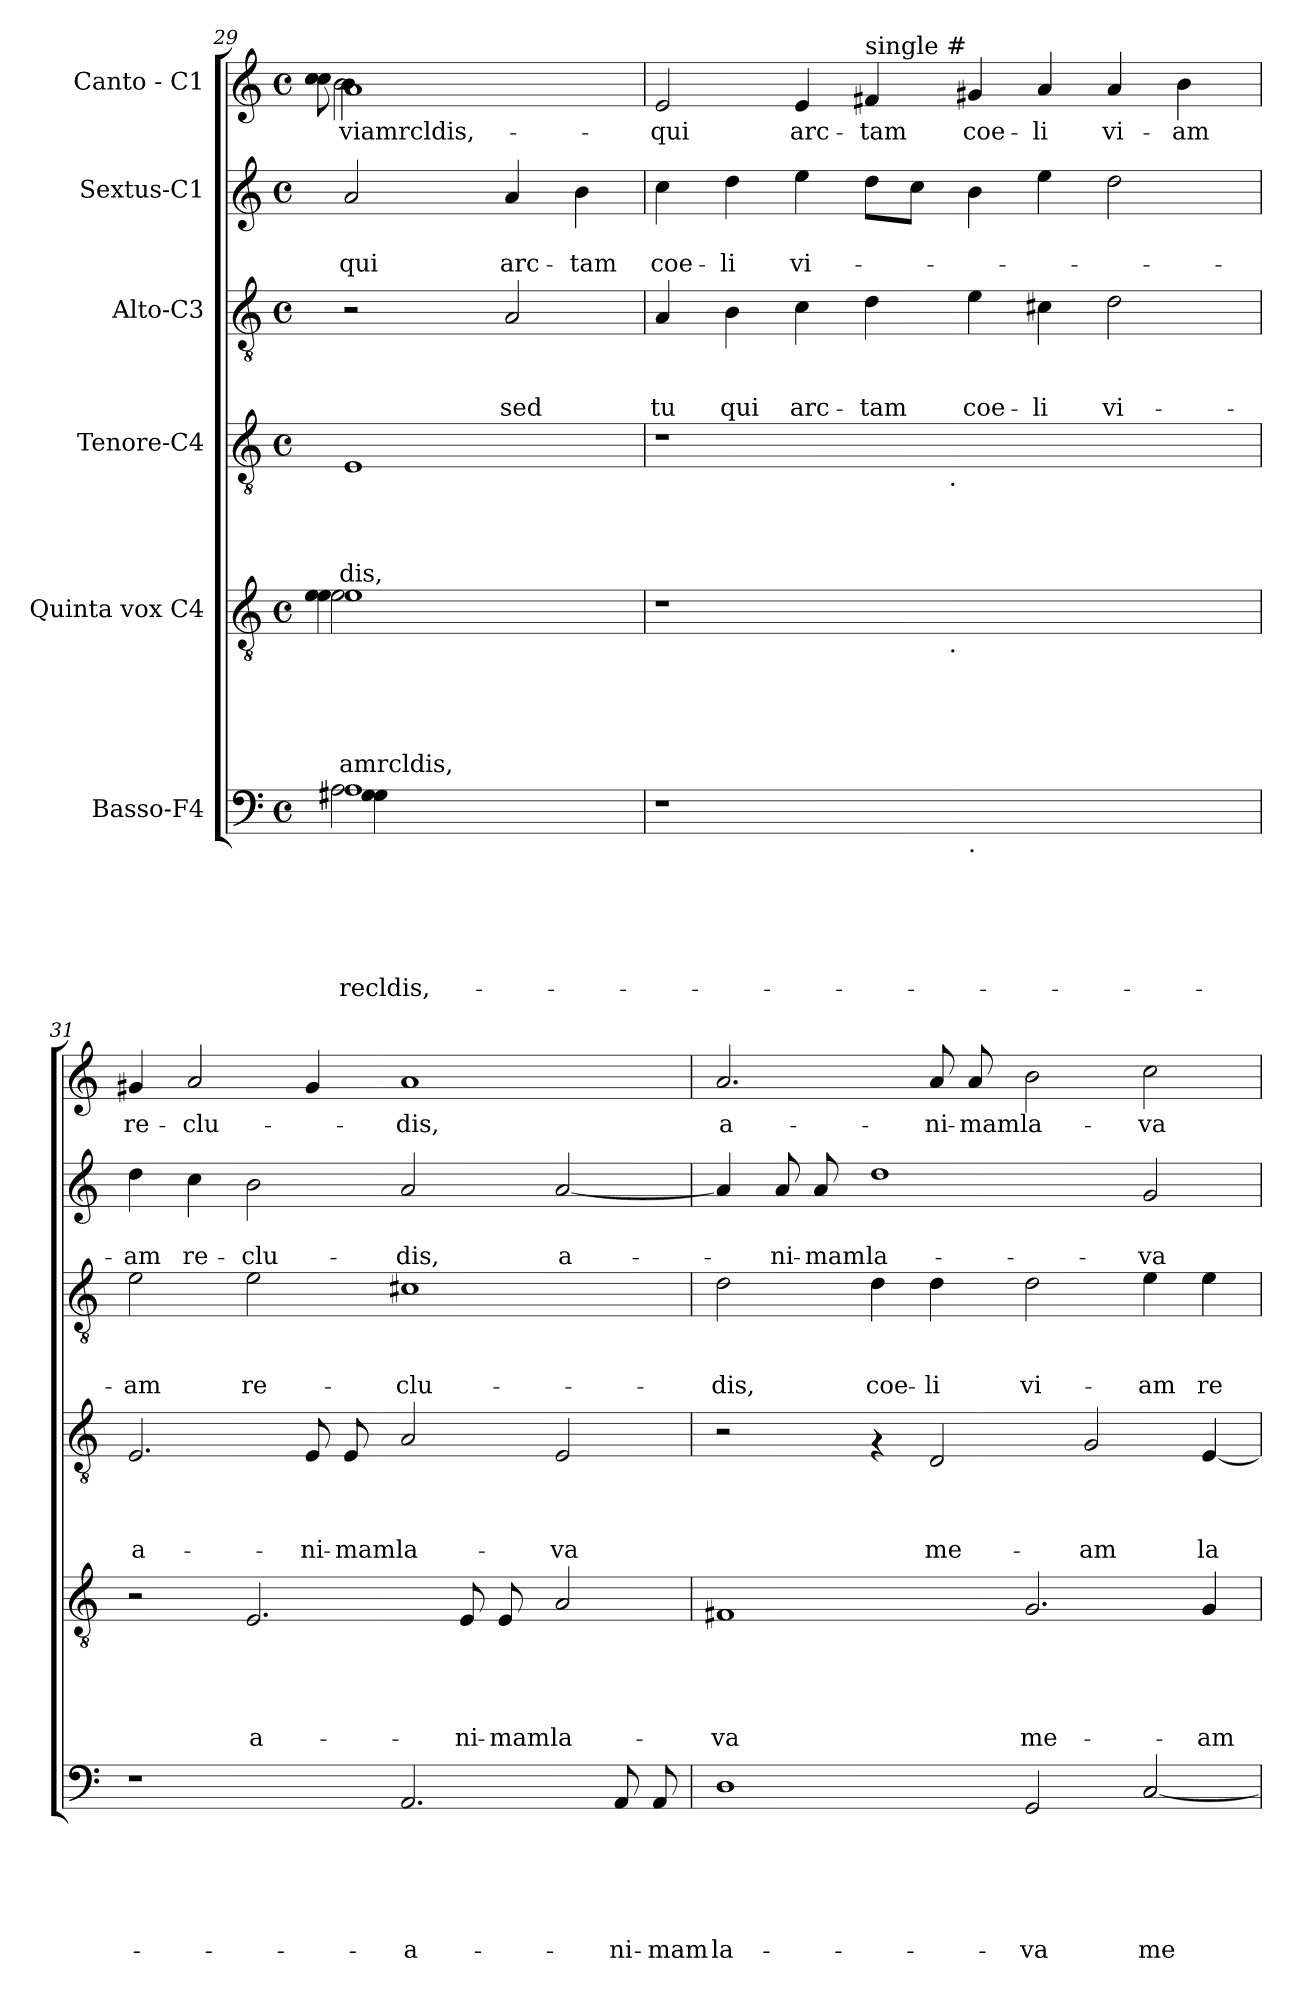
**kern	**text	**text	**text	**text	**text	**text	**kern	**text	**text	**text	**text	**text	**kern	**text	**text	**text	**text	**kern	**text	**text	**text	**kern	**text	**text	**kern	**text
*part6	*part6	*part6	*part6	*part6	*part6	*part6	*part5	*part5	*part5	*part5	*part5	*part5	*part4	*part4	*part4	*part4	*part4	*part3	*part3	*part3	*part3	*part2	*part2	*part2	*part1	*part1
*staff6	*staff6	*staff6	*staff6	*staff6	*staff6	*staff6	*staff5	*staff5	*staff5	*staff5	*staff5	*staff5	*staff4	*staff4	*staff4	*staff4	*staff4	*staff3	*staff3	*staff3	*staff3	*staff2	*staff2	*staff2	*staff1	*staff1
*I"Basso-F4	*	*	*	*	*	*	*I"Quinta vox C4	*	*	*	*	*	*I"Tenore-C4	*	*	*	*	*I"Alto-C3	*	*	*	*I"Sextus-C1	*	*	*I"Canto - C1	*
*clefF4	*	*	*	*	*	*	*clefGv2	*	*	*	*	*	*clefGv2	*	*	*	*	*clefGv2	*	*	*	*clefG2	*	*	*clefG2	*
*k[]	*	*	*	*	*	*	*k[]	*	*	*	*	*	*k[]	*	*	*	*	*k[]	*	*	*	*k[]	*	*	*k[]	*
*C:	*	*	*	*	*	*	*C:	*	*	*	*	*	*C:	*	*	*	*	*C:	*	*	*	*C:	*	*	*C:	*
*M4/4	*	*	*	*	*	*	*M4/4	*	*	*	*	*	*M4/4	*	*	*	*	*M4/4	*	*	*	*M4/4	*	*	*M4/4	*
*met(c)	*	*	*	*	*	*	*met(c)	*	*	*	*	*	*met(c)	*	*	*	*	*met(c)	*	*	*	*met(c)	*	*	*met(c)	*
=29	=29	=29	=29	=29	=29	=29	=29	=29	=29	=29	=29	=29	=29	=29	=29	=29	=29	=29	=29	=29	=29	=29	=29	=29	=29	=29
*^	*	*	*	*	*	*	*	*	*	*	*	*	*	*	*	*	*	*	*	*	*	*	*	*	*	*
*	*^	*	*	*	*	*	*	*	*	*	*	*	*	*	*	*	*	*	*	*	*	*	*	*	*	*	*
!	!	!	!	!	!	!	!	!LO:LY:b	!	!	!	!	!	!LO:LY:b	!	!	!	!	!LO:LY:b	!	!	!	!	!	!	!LO:LY:b	!	!LO:LY:b
*	*	*	*	*	*	*	*	*	*^	*	*	*	*	*	*	*	*	*	*	*	*	*	*	*	*	*	*^	*
*	*	*	*	*	*	*	*	*	*	*^	*	*	*	*	*	*	*	*	*	*	*	*	*	*	*	*	*	*	*^	*
*	*	*	*	*	*	*	*	*	*	*	*	*	*	*	*	*	*	*	*	*	*	*	*	*	*	*	*	*	*	*	*^	*
1A	2A\	4G#X\ 4G#\	.	.	.	.	.	recldis,-	1e	2e\	4e\ 4e\	.	.	.	.	-amrcldis,	1E	.	.	.	-dis,	2r	.	.	.	2a/	.	qui	1a	2b\	4b\	8cc\ 8cc\	viamrcldis,-
.	.	.	.	.	.	.	.	.	.	.	.	.	.	.	.	.	.	.	.	.	.	.	.	.	.	.	.	.	.	.	.	2..ryy	.
.	.	2.ryy	.	.	.	.	.	.	.	.	2.ryy	.	.	.	.	.	.	.	.	.	.	.	.	.	.	.	.	.	.	.	2.ryy	.	.
!	!	!	!	!	!	!	!	!	!	!	!	!	!	!	!	!	!	!	!	!	!	!	!	!	!LO:LY:b	!	!	!LO:LY:b	!	!	!	!	!
.	2ryy	.	.	.	.	.	.	.	.	2ryy	.	.	.	.	.	.	.	.	.	.	.	2A/	.	.	sed	4a/	.	arc-	.	2ryy	.	.	.
!	!	!	!	!	!	!	!	!	!	!	!	!	!	!	!	!	!	!	!	!	!	!	!	!	!	!	!	!LO:LY:b	!	!	!	!	!
.	.	.	.	.	.	.	.	.	.	.	.	.	.	.	.	.	.	.	.	.	.	.	.	.	.	4b\	.	-tam	.	.	.	.	.
*v	*v	*v	*	*	*	*	*	*	*	*	*	*	*	*	*	*	*	*	*	*	*	*	*	*	*	*	*	*	*v	*v	*v	*v	*
*	*	*	*	*	*	*	*v	*v	*v	*	*	*	*	*	*	*	*	*	*	*	*	*	*	*	*	*	*	*
=30	=30	=30	=30	=30	=30	=30	=30	=30	=30	=30	=30	=30	=30	=30	=30	=30	=30	=30	=30	=30	=30	=30	=30	=30	=30	=30
!	!	!	!	!	!	!	!	!	!	!	!	!	!	!	!	!	!	!	!	!	!LO:LY:b	!	!	!LO:LY:b	!	!LO:LY:b
*	*	*	*	*	*	*	*^	*	*	*	*	*	*^	*	*	*	*	*	*	*	*	*	*	*	*	*
1r	.	.	.	.	.	.	1r	2ryy	.	.	.	.	.	1r	2ryy	.	.	.	.	4A/	.	.	tu	4cc\	.	coe-	2e/	-qui
!	!	!	!	!	!	!	!	!	!	!	!	!	!	!	!	!	!	!	!	!	!	!	!LO:LY:b	!	!	!LO:LY:b	!	!
.	.	.	.	.	.	.	.	.	.	.	.	.	.	.	.	.	.	.	.	4B\	.	.	qui	4dd\	.	-li	.	.
!	!	!	!	!	!	!	!	!	!	!	!	!	!	!	!	!	!	!	!	!	!	!	!LO:LY:b	!	!	!LO:LY:b	!	!LO:LY:b
.	.	.	.	.	.	.	.	4...ryy	.	.	.	.	.	.	4...ryy	.	.	.	.	4c\	.	.	arc-	4ee\	.	vi-	4e/	arc-
!	!	!	!	!	!	!	!	!	!	!	!	!	!	!	!	!	!	!	!	!	!	!	!	!	!	!	!LO:TX:a:t=single #	!
!	!	!	!	!	!	!	!	!	!	!	!	!	!	!	!	!	!	!	!	!	!	!	!LO:LY:b	!	!	!	!	!LO:LY:b
.	.	.	.	.	.	.	.	.	.	.	.	.	.	.	.	.	.	.	.	4d\	.	.	-tam	8dd\L	.	.	4f#/	-tam
.	.	.	.	.	.	.	.	.	.	.	.	.	.	.	.	.	.	.	.	.	.	.	.	8cc\J	.	.	.	.
!	!	!	!	!	!	!	!	!	!	!	!	!	!	!	!LO:TX:b:t=.	!	!	!	!	!	!	!	!	!	!	!	!	!
!	!	!	!	!	!	!	!	!LO:TX:b:t=.	!	!	!	!	!	!	!	!	!	!	!	!	!	!	!	!	!	!	!	!
.	.	.	.	.	.	.	.	1ryy	.	.	.	.	.	.	1ryy	.	.	.	.	.	.	.	.	.	.	.	.	.
!LO:TX:b:t=.	!	!	!	!	!	!	!	!	!	!	!	!	!	!	!	!	!	!	!	!	!	!	!	!	!	!	!	!
!	!	!	!	!	!	!	!	!	!	!	!	!	!	!	!	!	!	!	!	!	!	!	!LO:LY:b	!	!	!	!	!LO:LY:b
1ryy	.	.	.	.	.	.	1ryy	.	.	.	.	.	.	1ryy	.	.	.	.	.	4e\	.	.	coe-	4b\	.	.	4g#X/	coe-
!	!	!	!	!	!	!	!	!	!	!	!	!	!	!	!	!	!	!	!	!	!	!	!LO:LY:b	!	!	!	!	!LO:LY:b
.	.	.	.	.	.	.	.	.	.	.	.	.	.	.	.	.	.	.	.	4c#X\	.	.	-li	4ee\	.	.	4a/	-li
!	!	!	!	!	!	!	!	!	!	!	!	!	!	!	!	!	!	!	!	!	!	!	!LO:LY:b	!	!	!	!	!LO:LY:b
.	.	.	.	.	.	.	.	.	.	.	.	.	.	.	.	.	.	.	.	2d\	.	.	vi-	2dd\	.	.	4a/	vi-
!	!	!	!	!	!	!	!	!	!	!	!	!	!	!	!	!	!	!	!	!	!	!	!	!	!	!	!	!LO:LY:b
.	.	.	.	.	.	.	.	.	.	.	.	.	.	.	.	.	.	.	.	.	.	.	.	.	.	.	4b\	-am
.	.	.	.	.	.	.	.	32ryy	.	.	.	.	.	.	32ryy	.	.	.	.	.	.	.	.	.	.	.	.	.
!!LO:PB:g=z
=31	=31	=31	=31	=31	=31	=31	=31	=31	=31	=31	=31	=31	=31	=31	=31	=31	=31	=31	=31	=31	=31	=31	=31	=31	=31	=31	=31	=31
!	!	!	!	!	!	!	!	!	!	!	!	!	!	!	!	!	!	!	!LO:LY:b	!	!	!	!LO:LY:b	!	!	!LO:LY:b	!	!LO:LY:b
*	*	*	*	*	*	*	*v	*v	*	*	*	*	*	*	*	*	*	*	*	*	*	*	*	*	*	*	*	*
*	*	*	*	*	*	*	*	*	*	*	*	*	*v	*v	*	*	*	*	*	*	*	*	*	*	*	*	*
1r	.	.	.	.	.	.	2r	.	.	.	.	.	2.E/	.	.	.	a-	2e\	.	.	-am	4dd\	.	-am	4g#X/	re-
!	!	!	!	!	!	!	!	!	!	!	!	!	!	!	!	!	!	!	!	!	!	!	!	!LO:LY:b	!	!LO:LY:b
.	.	.	.	.	.	.	.	.	.	.	.	.	.	.	.	.	.	.	.	.	.	4cc\	.	re-	2a/	-clu-
!	!	!	!	!	!	!	!	!	!	!	!	!LO:LY:b	!	!	!	!	!	!	!	!	!LO:LY:b	!	!	!LO:LY:b	!	!
.	.	.	.	.	.	.	2.E/	.	.	.	.	a-	.	.	.	.	.	2e\	.	.	re-	2b\	.	-clu-	.	.
!	!	!	!	!	!	!	!	!	!	!	!	!	!	!	!	!	!LO:LY:b	!	!	!	!	!	!	!	!	!
.	.	.	.	.	.	.	.	.	.	.	.	.	8E/	.	.	.	-ni-	.	.	.	.	.	.	.	4g#/	.
!	!	!	!	!	!	!	!	!	!	!	!	!	!	!	!	!	!LO:LY:b	!	!	!	!	!	!	!	!	!
.	.	.	.	.	.	.	.	.	.	.	.	.	8E/	.	.	.	-mam	.	.	.	.	.	.	.	.	.
!	!	!	!	!	!	!LO:LY:b	!	!	!	!	!	!	!	!	!	!	!LO:LY:b	!	!	!	!LO:LY:b	!	!	!LO:LY:b	!	!LO:LY:b
2.AA/	.	.	.	.	.	-a-	.	.	.	.	.	.	2A/	.	.	.	la-	1c#X	.	.	-clu-	2a/	.	-dis,	1a	-dis,
!	!	!	!	!	!	!	!	!	!	!	!	!LO:LY:b	!	!	!	!	!	!	!	!	!	!	!	!	!	!
.	.	.	.	.	.	.	8E/	.	.	.	.	-ni-	.	.	.	.	.	.	.	.	.	.	.	.	.	.
!	!	!	!	!	!	!	!	!	!	!	!	!LO:LY:b	!	!	!	!	!	!	!	!	!	!	!	!	!	!
.	.	.	.	.	.	.	8E/	.	.	.	.	-mam	.	.	.	.	.	.	.	.	.	.	.	.	.	.
!	!	!	!	!	!	!	!	!	!	!	!	!LO:LY:b	!	!	!	!	!LO:LY:b	!	!	!	!	!	!	!LO:LY:b	!	!
.	.	.	.	.	.	.	2A/	.	.	.	.	la-	2E/	.	.	.	-va	.	.	.	.	[<2a/	.	a-	.	.
!	!	!	!	!	!	!LO:LY:b	!	!	!	!	!	!	!	!	!	!	!	!	!	!	!	!	!	!	!	!
8AA/	.	.	.	.	.	-ni-	.	.	.	.	.	.	.	.	.	.	.	.	.	.	.	.	.	.	.	.
!	!	!	!	!	!	!LO:LY:b	!	!	!	!	!	!	!	!	!	!	!	!	!	!	!	!	!	!	!	!
8AA/	.	.	.	.	.	-mam	.	.	.	.	.	.	.	.	.	.	.	.	.	.	.	.	.	.	.	.
=32	=32	=32	=32	=32	=32	=32	=32	=32	=32	=32	=32	=32	=32	=32	=32	=32	=32	=32	=32	=32	=32	=32	=32	=32	=32	=32
!	!	!	!	!	!	!LO:LY:b	!	!	!	!	!	!LO:LY:b	!	!	!	!	!	!	!	!	!LO:LY:b	!	!	!	!	!LO:LY:b
1D	.	.	.	.	.	la-	1F#X	.	.	.	.	-va	2r	.	.	.	.	2d\	.	.	-dis,	4a/]	.	.	2.a/	a-
!	!	!	!	!	!	!	!	!	!	!	!	!	!	!	!	!	!	!	!	!	!	!	!	!LO:LY:b	!	!
.	.	.	.	.	.	.	.	.	.	.	.	.	.	.	.	.	.	.	.	.	.	8a/	.	-ni-	.	.
!	!	!	!	!	!	!	!	!	!	!	!	!	!	!	!	!	!	!	!	!	!	!	!	!LO:LY:b	!	!
.	.	.	.	.	.	.	.	.	.	.	.	.	.	.	.	.	.	.	.	.	.	8a/	.	-mam	.	.
!	!	!	!	!	!	!	!	!	!	!	!	!	!	!	!	!	!	!	!	!	!LO:LY:b	!	!	!LO:LY:b	!	!
.	.	.	.	.	.	.	.	.	.	.	.	.	4rF	.	.	.	.	4d\	.	.	coe-	1dd	.	la-	.	.
!	!	!	!	!	!	!	!	!	!	!	!	!	!	!	!	!	!LO:LY:b	!	!	!	!LO:LY:b	!	!	!	!	!LO:LY:b
.	.	.	.	.	.	.	.	.	.	.	.	.	2D/	.	.	.	me-	4d\	.	.	-li	.	.	.	8a/	-ni-
!	!	!	!	!	!	!	!	!	!	!	!	!	!	!	!	!	!	!	!	!	!	!	!	!	!	!LO:LY:b
.	.	.	.	.	.	.	.	.	.	.	.	.	.	.	.	.	.	.	.	.	.	.	.	.	8a/	-mam
!	!	!	!	!	!	!LO:LY:b	!	!	!	!	!	!LO:LY:b	!	!	!	!	!	!	!	!	!LO:LY:b	!	!	!	!	!LO:LY:b
2GG/	.	.	.	.	.	-va	2.G/	.	.	.	.	me-	.	.	.	.	.	2d\	.	.	vi-	.	.	.	2b\	la-
!	!	!	!	!	!	!	!	!	!	!	!	!	!	!	!	!	!LO:LY:b	!	!	!	!	!	!	!	!	!
.	.	.	.	.	.	.	.	.	.	.	.	.	2G/	.	.	.	-am	.	.	.	.	.	.	.	.	.
!	!	!	!	!	!	!LO:LY:b	!	!	!	!	!	!	!	!	!	!	!	!	!	!	!LO:LY:b	!	!	!LO:LY:b	!	!LO:LY:b
[<2C/	.	.	.	.	.	me-	.	.	.	.	.	.	.	.	.	.	.	4e\	.	.	-am	2g/	.	-va	2cc\	-va
!	!	!	!	!	!	!	!	!	!	!	!	!LO:LY:b	!	!	!	!	!LO:LY:b	!	!	!	!LO:LY:b	!	!	!	!	!
.	.	.	.	.	.	.	4G/	.	.	.	.	-am	[<4E/	.	.	.	la-	4e\	.	.	re-	.	.	.	.	.
=	=	=	=	=	=	=	=	=	=	=	=	=	=	=	=	=	=	=	=	=	=	=	=	=	=	=
*-	*-	*-	*-	*-	*-	*-	*-	*-	*-	*-	*-	*-	*-	*-	*-	*-	*-	*-	*-	*-	*-	*-	*-	*-	*-	*-
